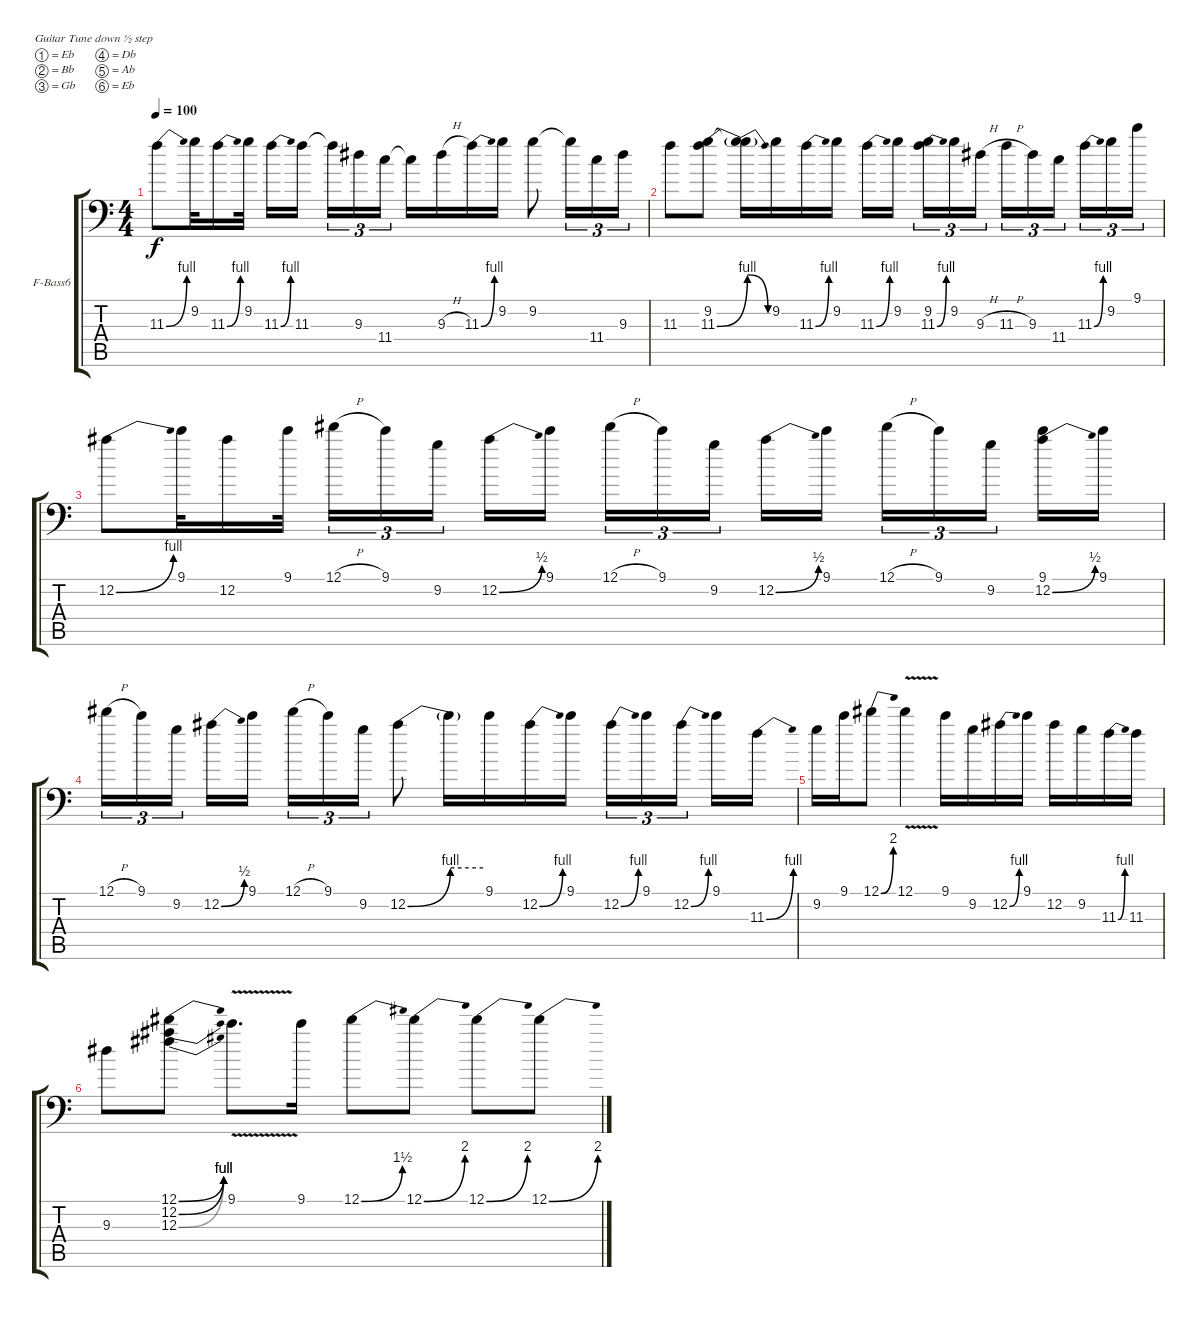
\bracketExtendMode groupsimilarinstruments
\firstSystemTrackNameOrientation horizontal
\otherSystemsTrackNameOrientation horizontal
\track ("Overdub" "F-Bass6") {instrument fretlessbass}
\staff {score tabs}
\tuning (Eb4 Bb3 Gb3 Db3 Ab2 Eb2)
\ts (4 4)
\tempo 100
\clef f4
\ks c
11.3{be (bend 0 0 60 4)}.8{dy f} 9.2.32 11.3{be (bend 0 0 60 4)}.16 9.2.32 11.3{be (bend 0 0 60 4)}.16 11.3.16 11.3{t}.16{tu (3 2)} 9.3.16{tu (3 2)} 11.4.16{tu (3 2)} 11.4{t}.16 9.3{h}.16 11.3{be (bend 0 0 60 4)}.16 9.2.16 9.2.8 9.2{t}.16{tu (3 2)} 11.4.16{tu (3 2)} 9.3.16{tu (3 2)} |
11.3.8 (9.2 11.3{be (bend 0 0 60 4)}).8 (9.2{t} 11.3{be (release 0 4 60 0) t}).16 9.2.16 11.3{be (bend 0 0 60 4)}.16 9.2.16 11.3{be (bend 0 0 60 4)}.16 9.2.16 (9.2 11.3{be (bend 0 0 60 4)}).16{tu (3 2)} 9.2.16{tu (3 2)} 9.3{h}.16{tu (3 2)} 11.3{h}.16{tu (3 2)} 9.3.16{tu (3 2)} 11.4.16{tu (3 2)} 11.3{be (bend 0 0 60 4)}.16{tu (3 2)} 9.2.16{tu (3 2)} 9.1.16{tu (3 2)} |
12.2{be (bend 0 0 60 4)}.8 9.1.32 12.2.16 9.1.32 12.1{h}.16{tu (3 2)} 9.1.16{tu (3 2)} 9.2.16{tu (3 2)} 12.2{be (bend 0 0 60 2)}.16 9.1.16 12.1{h}.16{tu (3 2)} 9.1.16{tu (3 2)} 9.2.16{tu (3 2)} 12.2{be (bend 0 0 60 2)}.16 9.1.16 12.1{h}.16{tu (3 2)} 9.1.16{tu (3 2)} 9.2.16{tu (3 2)} (9.1 12.2{be (bend 0 0 60 2)}).16 9.1.16 |
12.1{h}.16{tu (3 2)} 9.1.16{tu (3 2)} 9.2.16{tu (3 2)} 12.2{be (bend 0 0 60 2)}.16 9.1.16 12.1{h}.16{tu (3 2)} 9.1.16{tu (3 2)} 9.2.16{tu (3 2)} 12.2{be (bend 0 0 60 4)}.8 12.2{be (hold 0 4 60 4) t}.16 9.1.16 12.2{be (bend 0 0 60 4)}.16 9.1.16 12.2{be (bend 0 0 60 4)}.16{tu (3 2)} 9.1.16{tu (3 2)} 12.2{be (bend 0 0 60 4)}.16{tu (3 2)} 9.1.16 11.3{be (bend 0 0 60 4)}.16 |
9.2.16 9.1.16 12.1{be (bend 0 0 60 8)}.8 12.1{v}.4 9.1.16 9.2.16 12.2{be (bend 0 0 60 4)}.16 9.1.16 12.2.16 9.2.16 11.3{be (bend 0 0 60 4)}.16 11.3.16 |
9.3.8 (12.1{be (bend 0 0 60 4)} 12.2{be (bend 0 0 60 4)} 12.3{be (bend 0 0 60 4)}).8 9.1{v}.8{d} 9.1.16 12.1{be (bend 0 0 60 6)}.8 12.1{be (bend 0 0 60 8)}.8 12.1{be (bend 0 0 60 8)}.8 12.1{be (bend 0 0 60 8)}.8
